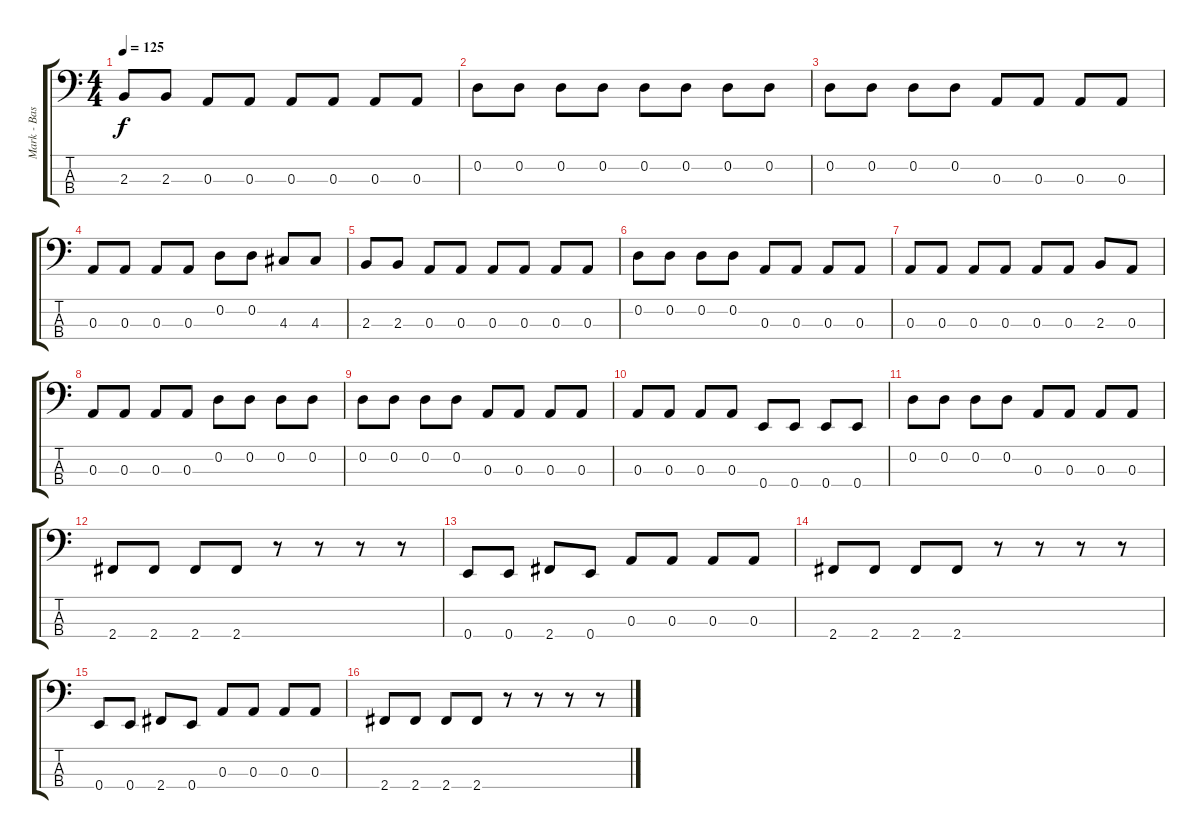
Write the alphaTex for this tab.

\track ("Mark - Bass" "Mark - Bas") {instrument electricbasspick}
\staff {score tabs}
\tuning (G2 D2 A1 E1) {hide}
\ts (4 4)
\tempo 125
\clef f4
\ks c
2.3.8{dy f} 2.3.8 0.3.8 0.3.8 0.3.8 0.3.8 0.3.8 0.3.8 |
0.2.8 0.2.8 0.2.8 0.2.8 0.2.8 0.2.8 0.2.8 0.2.8 |
0.2.8 0.2.8 0.2.8 0.2.8 0.3.8 0.3.8 0.3.8 0.3.8 |
0.3.8 0.3.8 0.3.8 0.3.8 0.2.8 0.2.8 4.3.8 4.3.8 |
2.3.8 2.3.8 0.3.8 0.3.8 0.3.8 0.3.8 0.3.8 0.3.8 |
0.2.8 0.2.8 0.2.8 0.2.8 0.3.8 0.3.8 0.3.8 0.3.8 |
0.3.8 0.3.8 0.3.8 0.3.8 0.3.8 0.3.8 2.3.8 0.3.8 |
0.3.8 0.3.8 0.3.8 0.3.8 0.2.8 0.2.8 0.2.8 0.2.8 |
0.2.8 0.2.8 0.2.8 0.2.8 0.3.8 0.3.8 0.3.8 0.3.8 |
0.3.8 0.3.8 0.3.8 0.3.8 0.4.8 0.4.8 0.4.8 0.4.8 |
0.2.8 0.2.8 0.2.8 0.2.8 0.3.8 0.3.8 0.3.8 0.3.8 |
2.4.8 2.4.8 2.4.8 2.4.8 r.8 r.8 r.8 r.8 |
0.4.8 0.4.8 2.4.8 0.4.8 0.3.8 0.3.8 0.3.8 0.3.8 |
2.4.8 2.4.8 2.4.8 2.4.8 r.8 r.8 r.8 r.8 |
0.4.8 0.4.8 2.4.8 0.4.8 0.3.8 0.3.8 0.3.8 0.3.8 |
2.4.8 2.4.8 2.4.8 2.4.8 r.8 r.8 r.8 r.8
